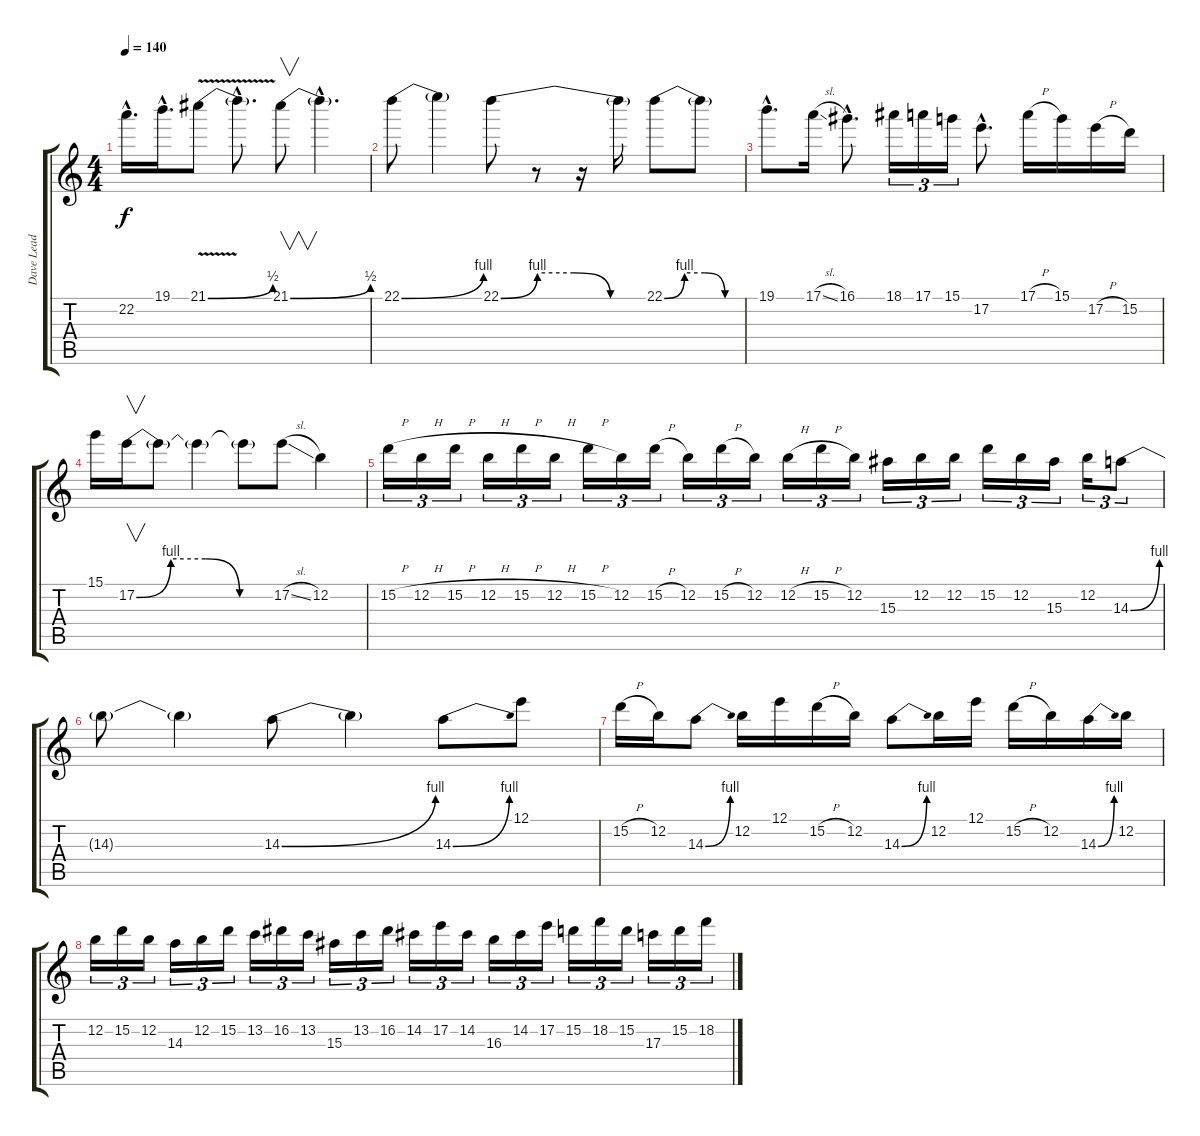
\track ("Dave Lead" "Dave Lead") {instrument distortionguitar}
\staff {score tabs}
\tuning (E4 B3 G3 D3 A2 E2) {hide}
\ts (4 4)
\tempo 140
\clef g2
\ks c
22.2{hac}.16{d dy f} 19.1{hac}.16{d} 21.1{be (bend 0 0 60 2) v}.8 21.1{hac t}.8{d} 21.1{be (bend 0 0 60 2)}.8{v} 21.1{hac t}.4{d} |
22.1{be (bend 0 0 60 4)}.8 22.1{t}.4 22.1{be (custom 0 0 15 4 30 4 45 0 60 0)}.8 r.8 r.16 22.1{t}.16 22.1{be (custom 0 0 15 4 30 4 45 0 60 0)}.8 22.1{t}.8 |
19.1{hac}.8{d} 17.1{sl}.16 16.1{hac}.8{d} 18.1.16{tu (3 2)} 17.1.16{tu (3 2)} 15.1.16{tu (3 2)} 17.2{hac}.8{d} 17.1{h}.16 15.1.16 17.2{h}.16 15.2.16 |
15.1.16 17.2{be (custom 0 0 15 4 30 4 45 0 60 0)}.16{v} 17.2{t}.8 17.2{t}.4 17.2{t}.8 17.2{sl}.8 12.2.4 |
15.2{h}.16{tu (3 2)} 12.2{h}.16{tu (3 2)} 15.2{h}.16{tu (3 2)} 12.2{h}.16{tu (3 2)} 15.2{h}.16{tu (3 2)} 12.2{h}.16{tu (3 2)} 15.2{h}.16{tu (3 2)} 12.2.16{tu (3 2)} 15.2{h}.16{tu (3 2)} 12.2.16{tu (3 2)} 15.2{h}.16{tu (3 2)} 12.2.16{tu (3 2)} 12.2{h}.16{tu (3 2)} 15.2{h}.16{tu (3 2)} 12.2.16{tu (3 2)} 15.3.16{tu (3 2)} 12.2.16{tu (3 2)} 12.2.16{tu (3 2)} 15.2.16{tu (3 2)} 12.2.16{tu (3 2)} 15.3.16{tu (3 2)} 12.2.16{tu (3 2)} 14.3{be (bend 0 0 60 4)}.8{tu (3 2)} |
14.3{t}.8 14.3{t}.4 14.3{be (bend 0 0 60 4)}.8 14.3{t}.4 14.3{be (bend 0 0 60 4)}.8 12.1.8 |
15.2{h}.16 12.2.16 14.3{be (bend 0 0 60 4)}.8 12.2.16 12.1.16 15.2{h}.16 12.2.16 14.3{be (bend 0 0 60 4)}.8 12.2.16 12.1.16 15.2{h}.16 12.2.16 14.3{be (bend 0 0 60 4)}.16 12.2.16 |
12.2.16{tu (3 2)} 15.2.16{tu (3 2)} 12.2.16{tu (3 2)} 14.3.16{tu (3 2)} 12.2.16{tu (3 2)} 15.2.16{tu (3 2)} 13.2.16{tu (3 2)} 16.2.16{tu (3 2)} 13.2.16{tu (3 2)} 15.3.16{tu (3 2)} 13.2.16{tu (3 2)} 16.2.16{tu (3 2)} 14.2.16{tu (3 2)} 17.2.16{tu (3 2)} 14.2.16{tu (3 2)} 16.3.16{tu (3 2)} 14.2.16{tu (3 2)} 17.2.16{tu (3 2)} 15.2.16{tu (3 2)} 18.2.16{tu (3 2)} 15.2.16{tu (3 2)} 17.3.16{tu (3 2)} 15.2.16{tu (3 2)} 18.2.16{tu (3 2)}
